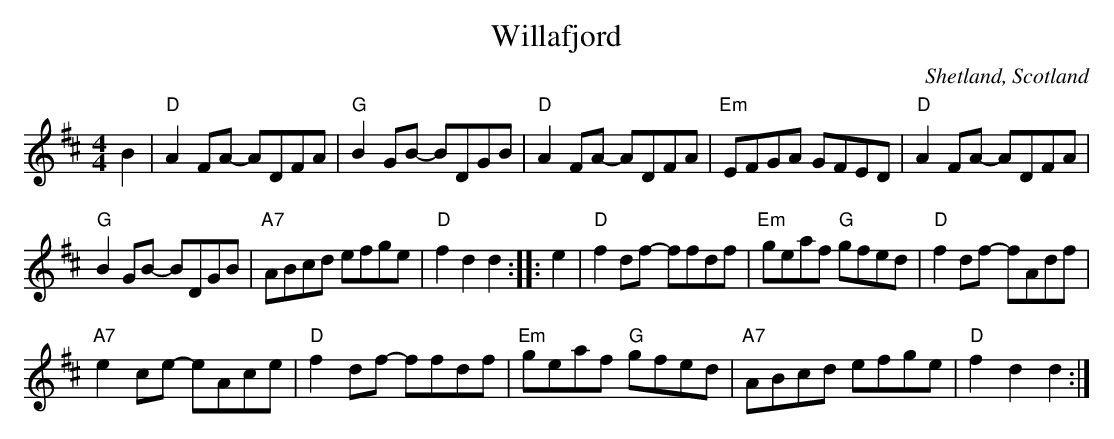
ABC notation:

X:1
T:Willafjord
C:Shetland, Scotland
M:4/4
L:1/8
K:D
B2 | "D"A2 FA- ADFA | "G"B2 GB- BDGB | "D"A2 FA- ADFA | "Em"EFGA GFED | \
"D"A2 FA- ADFA |
 "G"B2 GB- BDGB | "A7"ABcd efge | "D"f2 d2 d2 :|\
|: e2 | "D"f2 df- ffdf | "Em"geaf "G"gfed | "D"f2 df- fAdf |
 "A7"e2 ce- eAce | "D"f2 df- ffdf | "Em"geaf "G"gfed | "A7"ABcd efge | "D"f2 d2 d2 :|
